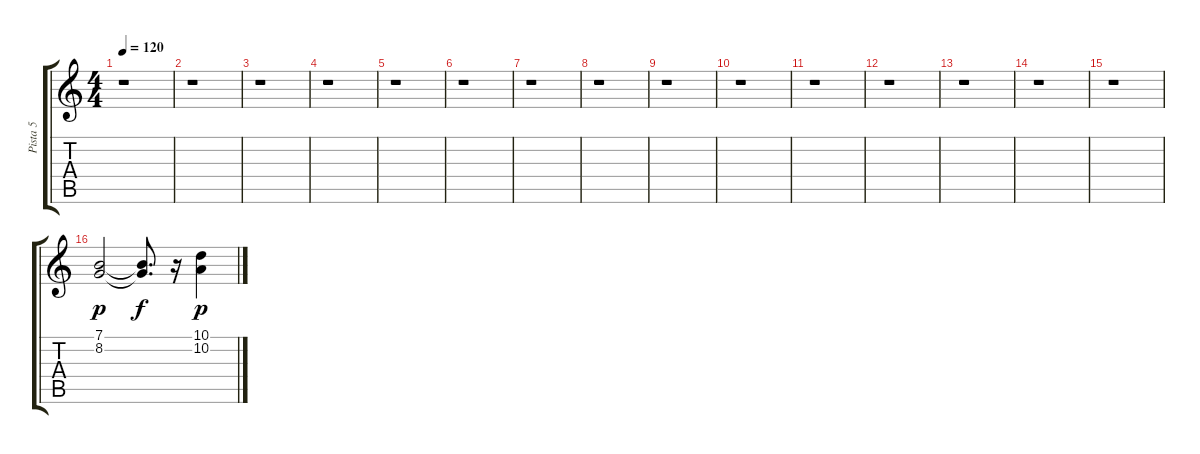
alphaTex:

\track ("Pista 5" "Pista 5") {instrument pad4choir}
\staff {score tabs}
\tuning (E4 B3 G3 D3 A2 E2) {hide}
\ts (4 4)
\tempo 120
\clef g2
\ks c
r.1{dy f} |
r.1 |
r.1 |
r.1 |
r.1 |
r.1 |
r.1 |
r.1 |
r.1 |
r.1 |
r.1 |
r.1 |
r.1 |
r.1 |
r.1 |
(7.1 8.2).2{dy p} (7.1{t} 8.2{t}).8{d dy f} r.16 (10.1 10.2).4{dy p}
